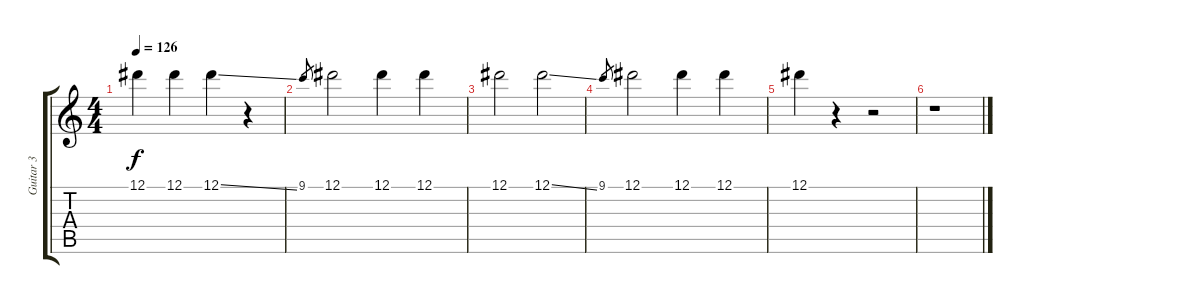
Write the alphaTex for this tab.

\track ("Guitar 3" "Guitar 3") {instrument overdrivenguitar}
\staff {score tabs}
\tuning (Eb4 Bb3 Gb3 Db3 Ab2 Eb2) {hide}
\ts (4 4)
\tempo 126
\clef g2
\ks c
12.1.4{dy f} 12.1.4 12.1{ss}.4 r.4 |
9.1.8{gr} 12.1.2 12.1.4 12.1.4 |
12.1.2 12.1{ss}.2 |
9.1.8{gr} 12.1.2 12.1.4 12.1.4 |
12.1.4 r.4 r.2 |
r.1
